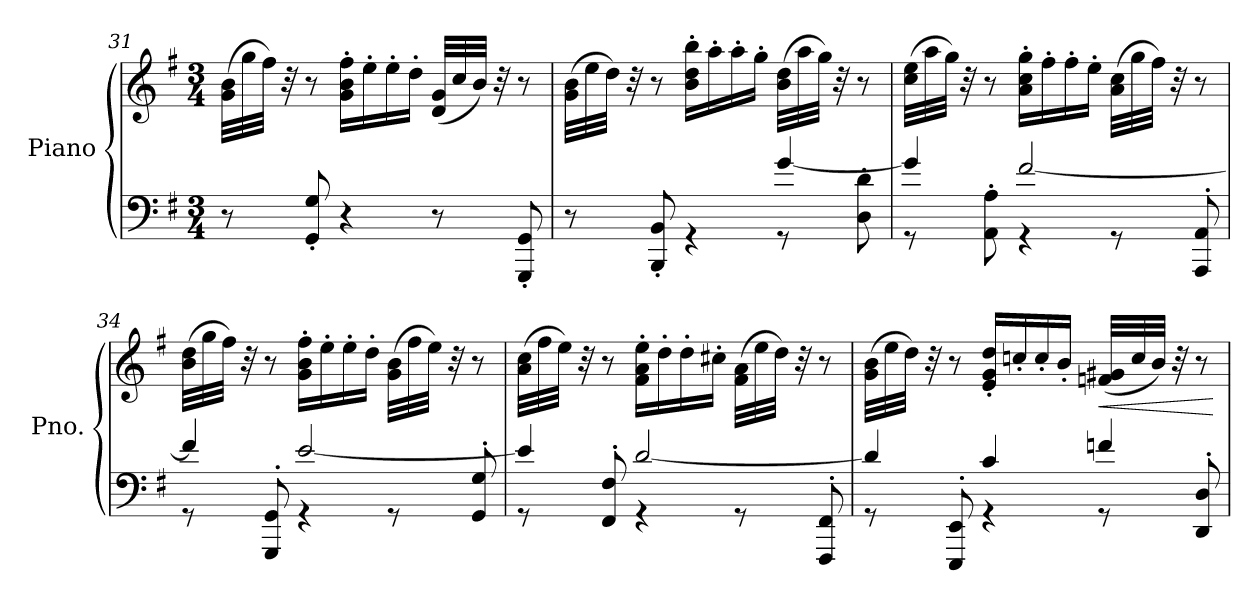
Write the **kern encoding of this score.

**kern	**kern	**dynam
*part1	*part1	*part1
*staff2	*staff1	*staff1/2
*I"Piano	*	*
*I'Pno.	*	*
!!LO:LB:g=z
*clefF4	*clefG2	*
*k[f#]	*k[f#]	*
*M3/4	*M3/4	*
=31	=31	=31
8r	(>32g\ 32b\LLL	.
.	32gg\	.
.	32ff#\JJJ)	.
.	32r	.
8GG/' 8G/'	8r	.
4r	16g\' 16b\' 16ff#\'LL	.
.	16ee'\	.
.	16ee'\	.
.	16dd'\JJ	.
8r	(<32d/ 32g/LLL	.
.	32cc/	.
.	32b/JJJ)	.
.	32r	.
8GGG/' 8GG/'	8r	.
=32	=32	=32
*^	*	*
8r	2ryy	(>32g\ 32b\LLL	.
.	.	32ee\	.
.	.	32dd\JJJ)	.
.	.	32r	.
8BBB/' 8BB/'	.	8r	.
4rGG	.	16b\' 16dd\' 16bb\'LL	.
.	.	16aa'\	.
.	.	16aa'\	.
.	.	16gg'\JJ	.
8rGG	[4g!/	(>32b\ 32dd\LLL	.
.	.	32aa\	.
.	.	32gg\JJJ)	.
.	.	32r	.
8D\' 8d\'	.	8r	.
=33	=33	=33	=33
8rGG	4g!/]	(>32cc\ 32ee\LLL	.
.	.	32aa\	.
.	.	32gg\JJJ)	.
.	.	32r	.
8AA\' 8A\'	.	8r	.
4rGG	[2f#!/	16a\' 16cc\' 16gg\'LL	.
.	.	16ff#'\	.
.	.	16ff#'\	.
.	.	16ee'\JJ	.
8rGG	.	(>32a\ 32cc\LLL	.
.	.	32gg\	.
.	.	32ff#\JJJ)	.
.	.	32r	.
8AAA/' 8AA/'	.	8r	.
!!LO:LB:g=z
=34	=34	=34	=34
8rGG	4f#!/]	(>32b\ 32dd\LLL	.
.	.	32gg\	.
.	.	32ff#\JJJ)	.
.	.	32r	.
8GGG/' 8GG/'	.	8r	.
4rGG	[2e!/	16g\' 16b\' 16ff#\'LL	.
.	.	16ee'\	.
.	.	16ee'\	.
.	.	16dd'\JJ	.
8rGG	.	(>32g\ 32b\LLL	.
.	.	32ff#\	.
.	.	32ee\JJJ)	.
.	.	32r	.
8GG/' 8G/'	.	8r	.
=35	=35	=35	=35
8rGG	4e!/]	(>32a\ 32cc\LLL	.
.	.	32ff#\	.
.	.	32ee\JJJ)	.
.	.	32r	.
8FF#/' 8F#/'	.	8r	.
4rGG	[2d!/	16f#\' 16a\' 16ee\'LL	.
.	.	16dd'\	.
.	.	16dd'\	.
.	.	16cc#X'\JJ	.
8rGG	.	(>32f#\ 32a\LLL	.
.	.	32ee\	.
.	.	32dd\JJJ)	.
.	.	32r	.
8FFF#/' 8FF#/'	.	8r	.
=36	=36	=36	=36
8rGG	4d!/]	(>32g\ 32b\LLL	.
.	.	32ee\	.
.	.	32dd\JJJ)	.
.	.	32r	.
8EEE/' 8EE/'	.	8r	.
4rGG	4c!/	16e/' 16g/' 16dd/'LL	.
.	.	16ccn'/	.
.	.	16cc'/	.
.	.	16b'/JJ	.
!	!	!	!LO:HP:b
8rGG	4fn!/	(<32fn/ 32g#X/LLL	<
.	.	32cc/	.
.	.	32b/JJJ)	.
.	.	32r	.
8DD/' 8D/'	.	8r	.
*v	*v	*	*
.	.	[
=	=	=
*-	*-	*-
